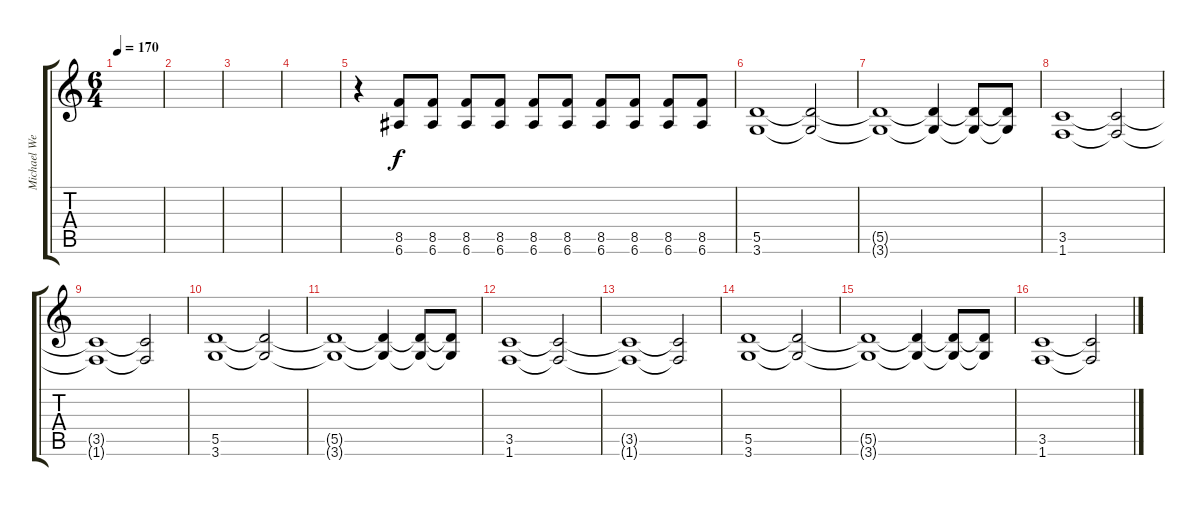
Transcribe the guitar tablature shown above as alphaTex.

\track ("Michael Weikath" "Michael We") {instrument overdrivenguitar}
\staff {score tabs}
\tuning (E4 B3 G3 D3 A2 E2) {hide}
\ts (6 4)
\tempo 170
\clef g2
\ks c
|
|
|
|
r.4 (8.5 6.6).8 (8.5 6.6).8 (8.5 6.6).8 (8.5 6.6).8 (8.5 6.6).8 (8.5 6.6).8 (8.5 6.6).8 (8.5 6.6).8 (8.5 6.6).8 (8.5 6.6).8 |
(5.5 3.6).1 (5.5{t} 3.6{t}).2 |
(5.5{t} 3.6{t}).1 (5.5{t} 3.6{t}).4 (5.5{t} 3.6{t}).8 (5.5{t} 3.6{t}).8 |
(3.5 1.6).1 (3.5{t} 1.6{t}).2 |
(3.5{t} 1.6{t}).1 (3.5{t} 1.6{t}).2 |
(5.5 3.6).1 (5.5{t} 3.6{t}).2 |
(5.5{t} 3.6{t}).1 (5.5{t} 3.6{t}).4 (5.5{t} 3.6{t}).8 (5.5{t} 3.6{t}).8 |
(3.5 1.6).1 (3.5{t} 1.6{t}).2 |
(3.5{t} 1.6{t}).1 (3.5{t} 1.6{t}).2 |
(5.5 3.6).1 (5.5{t} 3.6{t}).2 |
(5.5{t} 3.6{t}).1 (5.5{t} 3.6{t}).4 (5.5{t} 3.6{t}).8 (5.5{t} 3.6{t}).8 |
(3.5 1.6).1 (3.5{t} 1.6{t}).2
